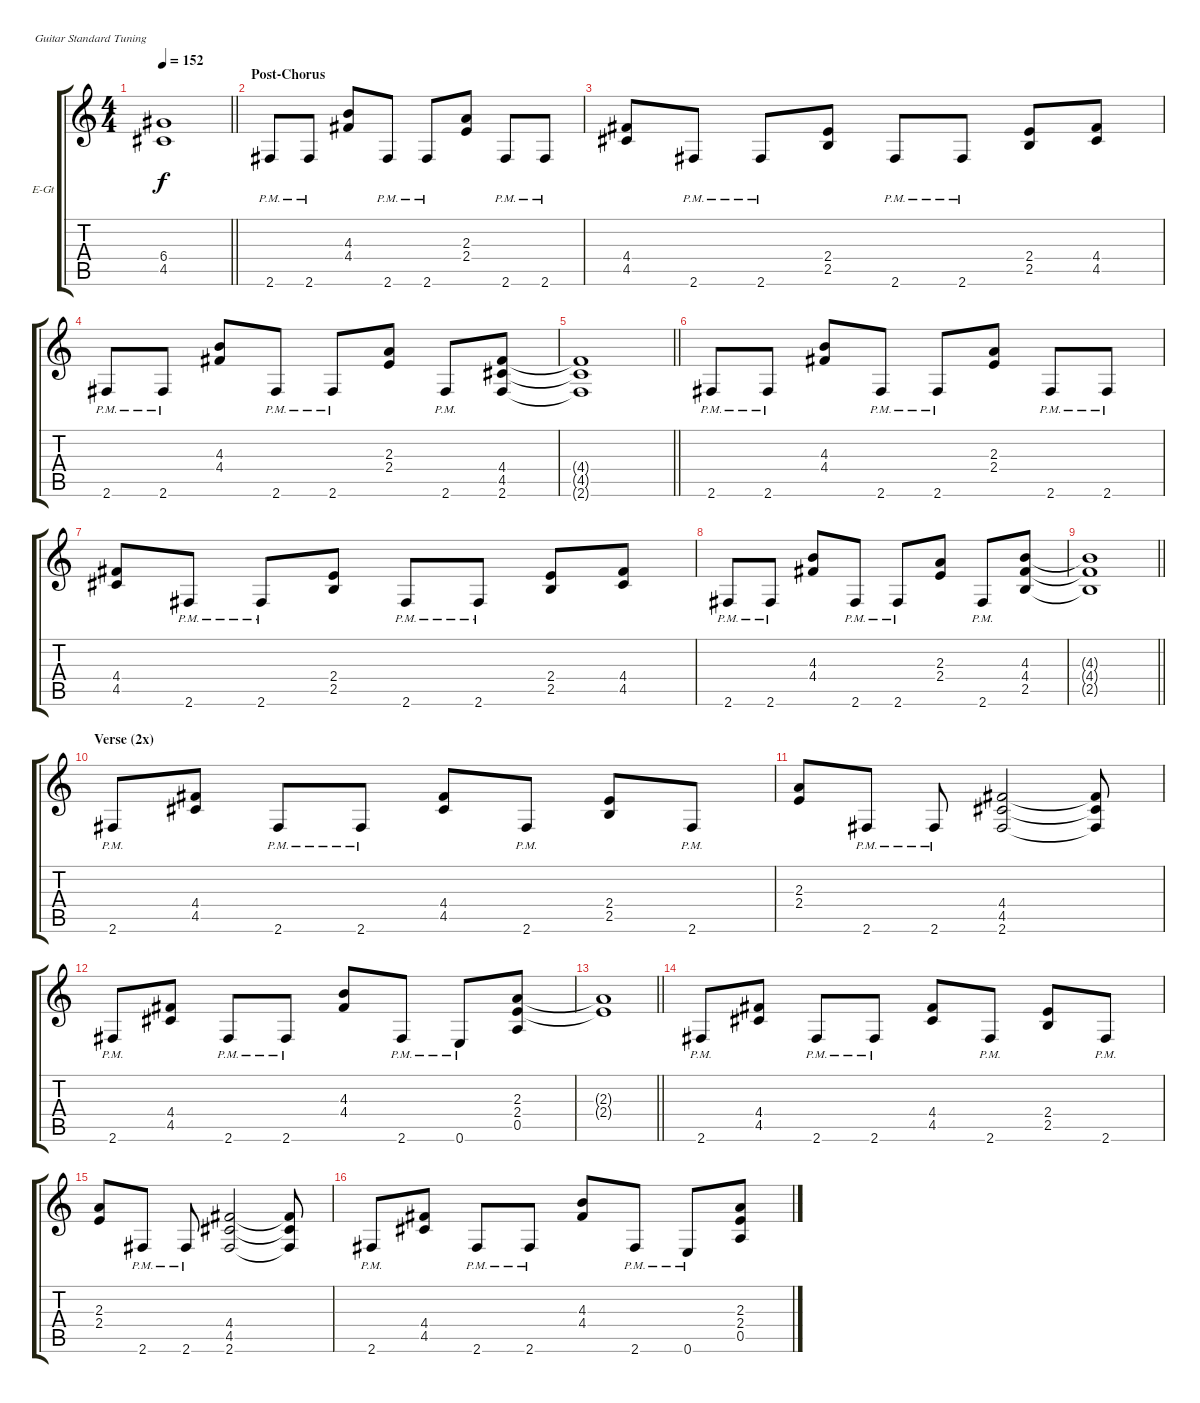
\bracketExtendMode groupsimilarinstruments
\firstSystemTrackNameOrientation horizontal
\otherSystemsTrackNameOrientation horizontal
\track ("Gtr 1" "E-Gt") {instrument overdrivenguitar}
\staff {score tabs}
\tuning (E4 B3 G3 D3 A2 E2)
\ts (4 4)
\tempo 152
\clef g2
\barLineRight lightlight
\ks c
(6.4 4.5).1{dy f} |
\section ("" "Post-Chorus")
2.6{pm}.8 2.6{pm}.8 (4.3 4.4).8 2.6{pm}.8 2.6{pm}.8 (2.3 2.4).8 2.6{pm}.8 2.6{pm}.8 |
(4.4 4.5).8 2.6{pm}.8 2.6{pm}.8 (2.4 2.5).8 2.6{pm}.8 2.6{pm}.8 (2.4 2.5).8 (4.4 4.5).8 |
2.6{pm}.8 2.6{pm}.8 (4.3 4.4).8 2.6{pm}.8 2.6{pm}.8 (2.3 2.4).8 2.6{pm}.8 (4.4 4.5 2.6).8 |
\barLineRight lightlight
(4.4{t} 4.5{t} 2.6{t}).1 |
2.6{pm}.8 2.6{pm}.8 (4.3 4.4).8 2.6{pm}.8 2.6{pm}.8 (2.3 2.4).8 2.6{pm}.8 2.6{pm}.8 |
(4.4 4.5).8 2.6{pm}.8 2.6{pm}.8 (2.4 2.5).8 2.6{pm}.8 2.6{pm}.8 (2.4 2.5).8 (4.4 4.5).8 |
2.6{pm}.8 2.6{pm}.8 (4.3 4.4).8 2.6{pm}.8 2.6{pm}.8 (2.3 2.4).8 2.6{pm}.8 (4.3 4.4 2.5).8 |
\barLineRight lightlight
(4.3{t} 4.4{t} 2.5{t}).1 |
\section ("" "Verse (2x)")
2.6{pm}.8 (4.4 4.5).8 2.6{pm}.8 2.6{pm}.8 (4.4 4.5).8 2.6{pm}.8 (2.4 2.5).8 2.6{pm}.8 |
(2.3 2.4).8 2.6{pm}.8 2.6{pm}.8 (4.4 4.5 2.6).2 (4.4{t} 4.5{t} 2.6{t}).8 |
2.6{pm}.8 (4.4 4.5).8 2.6{pm}.8 2.6{pm}.8 (4.3 4.4).8 2.6{pm}.8 0.6{pm}.8 (2.3 2.4 0.5).8 |
\barLineRight lightlight
(2.3{t} 2.4{t}).1 |
2.6{pm}.8 (4.4 4.5).8 2.6{pm}.8 2.6{pm}.8 (4.4 4.5).8 2.6{pm}.8 (2.4 2.5).8 2.6{pm}.8 |
(2.3 2.4).8 2.6{pm}.8 2.6{pm}.8 (4.4 4.5 2.6).2 (4.4{t} 4.5{t} 2.6{t}).8 |
2.6{pm}.8 (4.4 4.5).8 2.6{pm}.8 2.6{pm}.8 (4.3 4.4).8 2.6{pm}.8 0.6{pm}.8 (2.3 2.4 0.5).8
